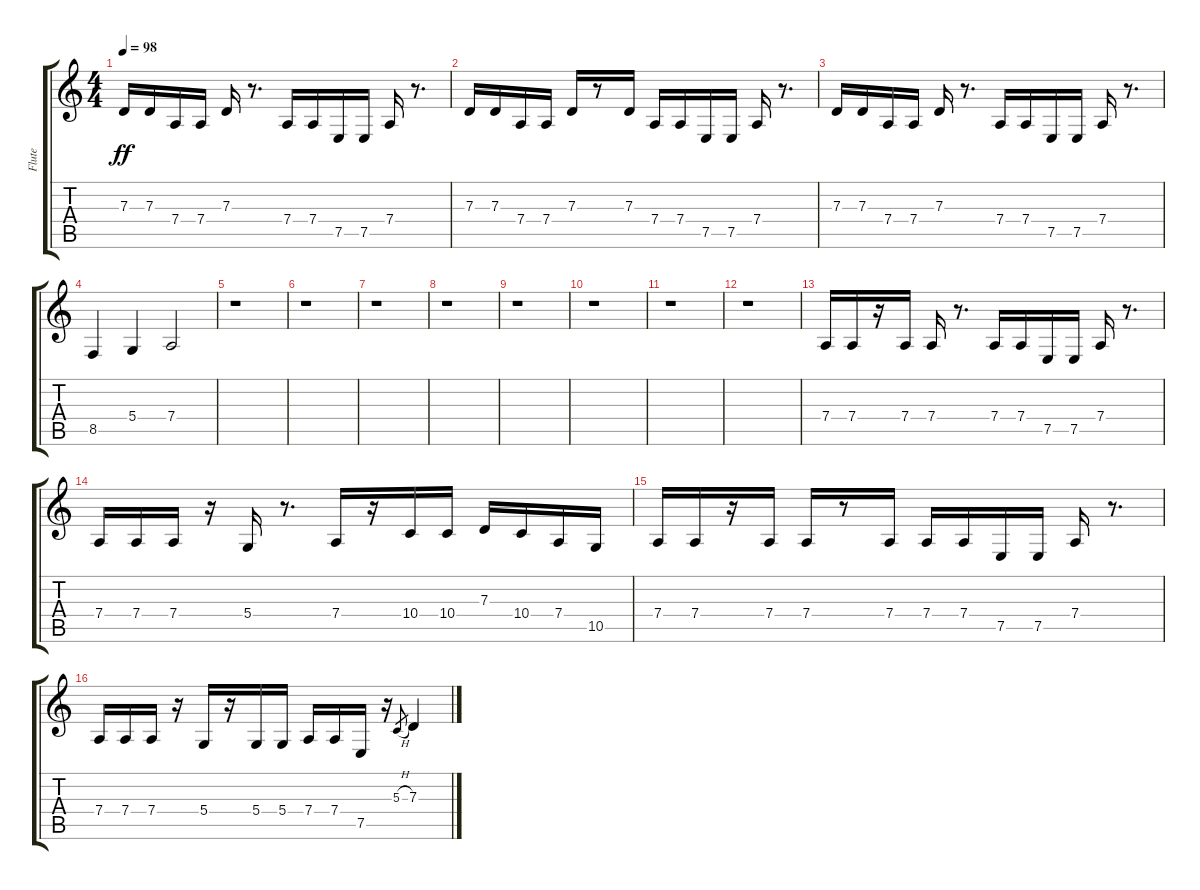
\track ("Flute" "Flute") {instrument flute}
\staff {score tabs}
\tuning (E4 B3 G3 D3 A2 E2) {hide}
\ts (4 4)
\tempo 98
\clef g2
\ks c
7.3.16{dy ff} 7.3.16 7.4.16 7.4.16 7.3.16 r.8{d} 7.4.16 7.4.16 7.5.16 7.5.16 7.4.16 r.8{d} |
7.3.16 7.3.16 7.4.16 7.4.16 7.3.16 r.8 7.3.16 7.4.16 7.4.16 7.5.16 7.5.16 7.4.16 r.8{d} |
7.3.16 7.3.16 7.4.16 7.4.16 7.3.16 r.8{d} 7.4.16 7.4.16 7.5.16 7.5.16 7.4.16 r.8{d} |
8.5.4 5.4.4 7.4.2 |
r.1 |
r.1 |
r.1 |
r.1 |
r.1 |
r.1 |
r.1 |
r.1 |
7.4.16 7.4.16 r.16 7.4.16 7.4.16 r.8{d} 7.4.16 7.4.16 7.5.16 7.5.16 7.4.16 r.8{d} |
7.4.16 7.4.16 7.4.16 r.16 5.4.16 r.8{d} 7.4.16 r.16 10.4.16 10.4.16 7.3.16 10.4.16 7.4.16 10.5.16 |
7.4.16 7.4.16 r.16 7.4.16 7.4.16 r.8 7.4.16 7.4.16 7.4.16 7.5.16 7.5.16 7.4.16 r.8{d} |
7.4.16 7.4.16 7.4.16 r.16 5.4.16 r.16 5.4.16 5.4.16 7.4.16 7.4.16 7.5.16 r.16 5.3{h}.8{gr} 7.3.4
